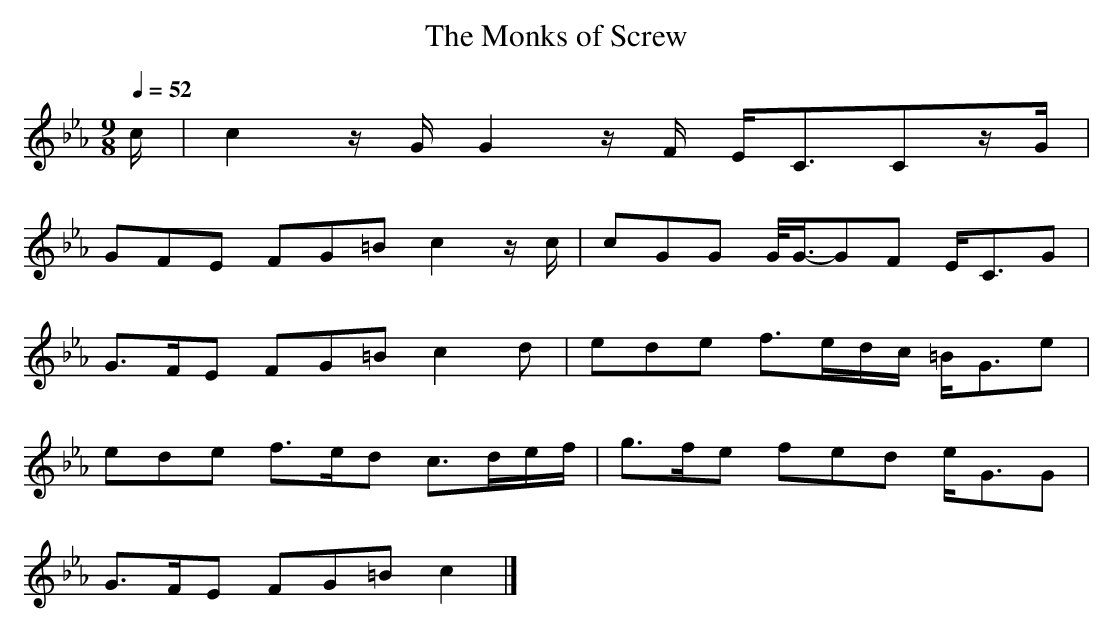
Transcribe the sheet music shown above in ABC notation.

X:1
T: The Monks of Screw
M: 9/8
L: 1/8
Q: 1/4=52
K: Cm % 3 flats
V: 1
c/ | c2z/G/ G2z/F/ E<CCz/G/ |
GFE FG=B c2z/c/ | cGG G/<G/-GF E<CG |
G>FE FG=B c2d | ede f>ed/c/ =B<Ge |
ede f>ed c>de/f/ | g>fe fed e<GG |
G>FE FG=B c2 |]
